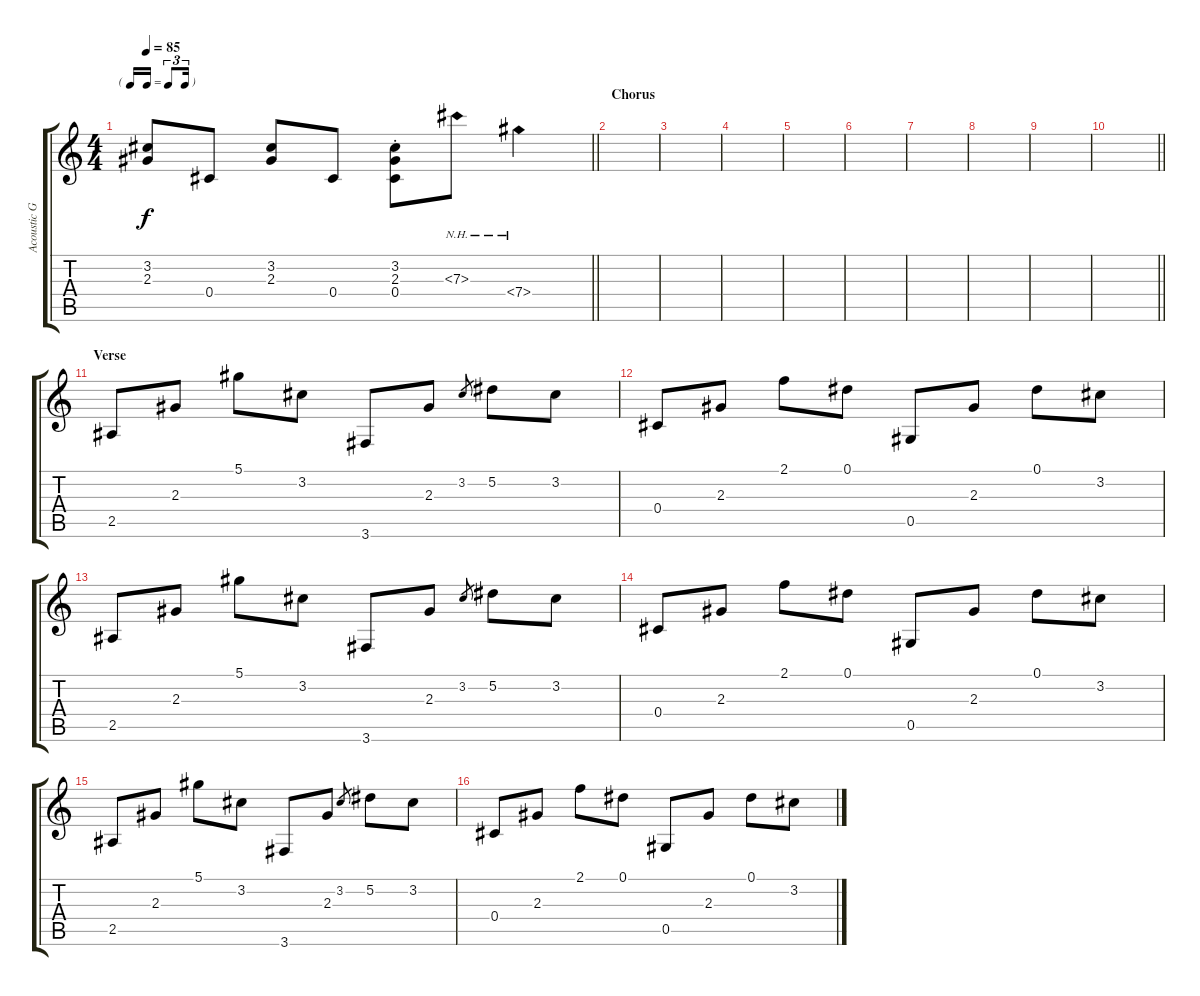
\track ("Acoustic Guitar (B)" "Acoustic G") {instrument acousticguitarsteel}
\staff {score tabs}
\tuning (Eb4 Bb3 Gb3 Db3 Ab2 Eb2) {hide}
\ts (4 4)
\tf triplet16th
\tempo 85
\clef g2
\barLineRight lightlight
\ks c
(3.2 2.3).8{dy f} 0.4.8 (3.2 2.3).8 0.4.8 (3.2{st} 2.3{st} 0.4{st}).8 7.3{nh}.8 7.4{nh}.4 |
\section ("" "Chorus")
|
|
|
|
|
|
|
|
\barLineRight lightlight
|
\section ("" "Verse")
2.5.8 2.3.8 5.1.8 3.2.8 3.6.8 2.3.8 3.2.8{gr} 5.2.8 3.2.8 |
0.4.8 2.3.8 2.1.8 0.1.8 0.5.8 2.3.8 0.1.8 3.2.8 |
2.5.8 2.3.8 5.1.8 3.2.8 3.6.8 2.3.8 3.2.8{gr} 5.2.8 3.2.8 |
0.4.8 2.3.8 2.1.8 0.1.8 0.5.8 2.3.8 0.1.8 3.2.8 |
2.5.8 2.3.8 5.1.8 3.2.8 3.6.8 2.3.8 3.2.8{gr} 5.2.8 3.2.8 |
0.4.8 2.3.8 2.1.8 0.1.8 0.5.8 2.3.8 0.1.8 3.2.8
